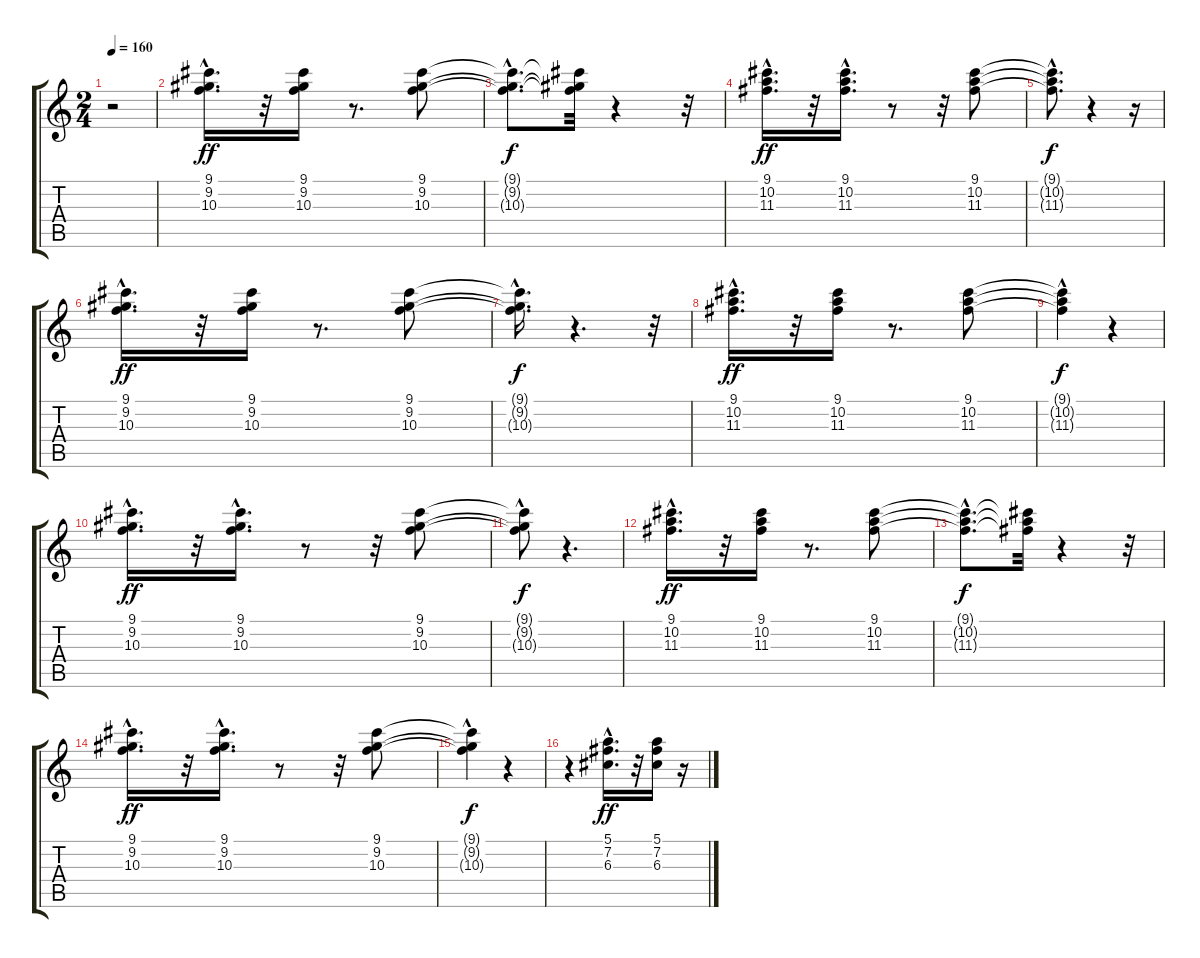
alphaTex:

\track "" {instrument acousticguitarsteel}
\staff {score tabs}
\tuning (E4 B3 G3 D3 A2 E2) {hide}
\ts (2 4)
\tempo 160
\clef g2
\ks c
r.2{dy f} |
(9.1{hac} 9.2 10.3).16{d dy ff} r.32 (9.1 9.2 10.3).16 r.8{d} (9.1 9.2 10.3).8 |
(9.1{hac t} 9.2{hac t} 10.3{hac t}).8{d dy f} (9.1{t} 9.2{t} 10.3{t}).32 r.4 r.32 |
(9.1{hac} 10.2 11.3).16{d dy ff} r.32 (9.1{hac} 10.2 11.3).16{d} r.8 r.32 (9.1 10.2 11.3).8 |
(9.1{hac t} 10.2{hac t} 11.3{t}).8{d dy f} r.4 r.16 |
(9.1{hac} 9.2 10.3).16{d dy ff} r.32 (9.1 9.2 10.3).16 r.8{d} (9.1 9.2 10.3).8 |
(9.1{hac t} 9.2{hac t} 10.3{hac t}).16{d dy f} r.4{d} r.32 |
(9.1{hac} 10.2 11.3).16{d dy ff} r.32 (9.1 10.2 11.3).16 r.8{d} (9.1 10.2 11.3).8 |
(9.1{hac t} 10.2{t} 11.3{hac t}).4{dy f} r.4 |
(9.1{hac} 9.2 10.3).16{d dy ff} r.32 (9.1{hac} 9.2 10.3{hac}).16{d} r.8 r.32 (9.1 9.2 10.3).8 |
(9.1{t} 9.2{t} 10.3{hac t}).8{dy f} r.4{d} |
(9.1{hac} 10.2 11.3).16{d dy ff} r.32 (9.1 10.2 11.3).16 r.8{d} (9.1 10.2 11.3).8 |
(9.1{hac t} 10.2{hac t} 11.3{hac t}).8{d dy f} (9.1{t} 10.2{t} 11.3{t}).32 r.4 r.32 |
(9.1{hac} 9.2 10.3).16{d dy ff} r.32 (9.1{hac} 9.2 10.3{hac}).16{d} r.8 r.32 (9.1 9.2 10.3).8 |
(9.1{t} 9.2{t} 10.3{hac t}).4{dy f} r.4 |
r.4 (5.1{hac} 7.2{hac} 6.3{hac}).16{d dy ff} r.32 (5.1 7.2 6.3).16 r.16
